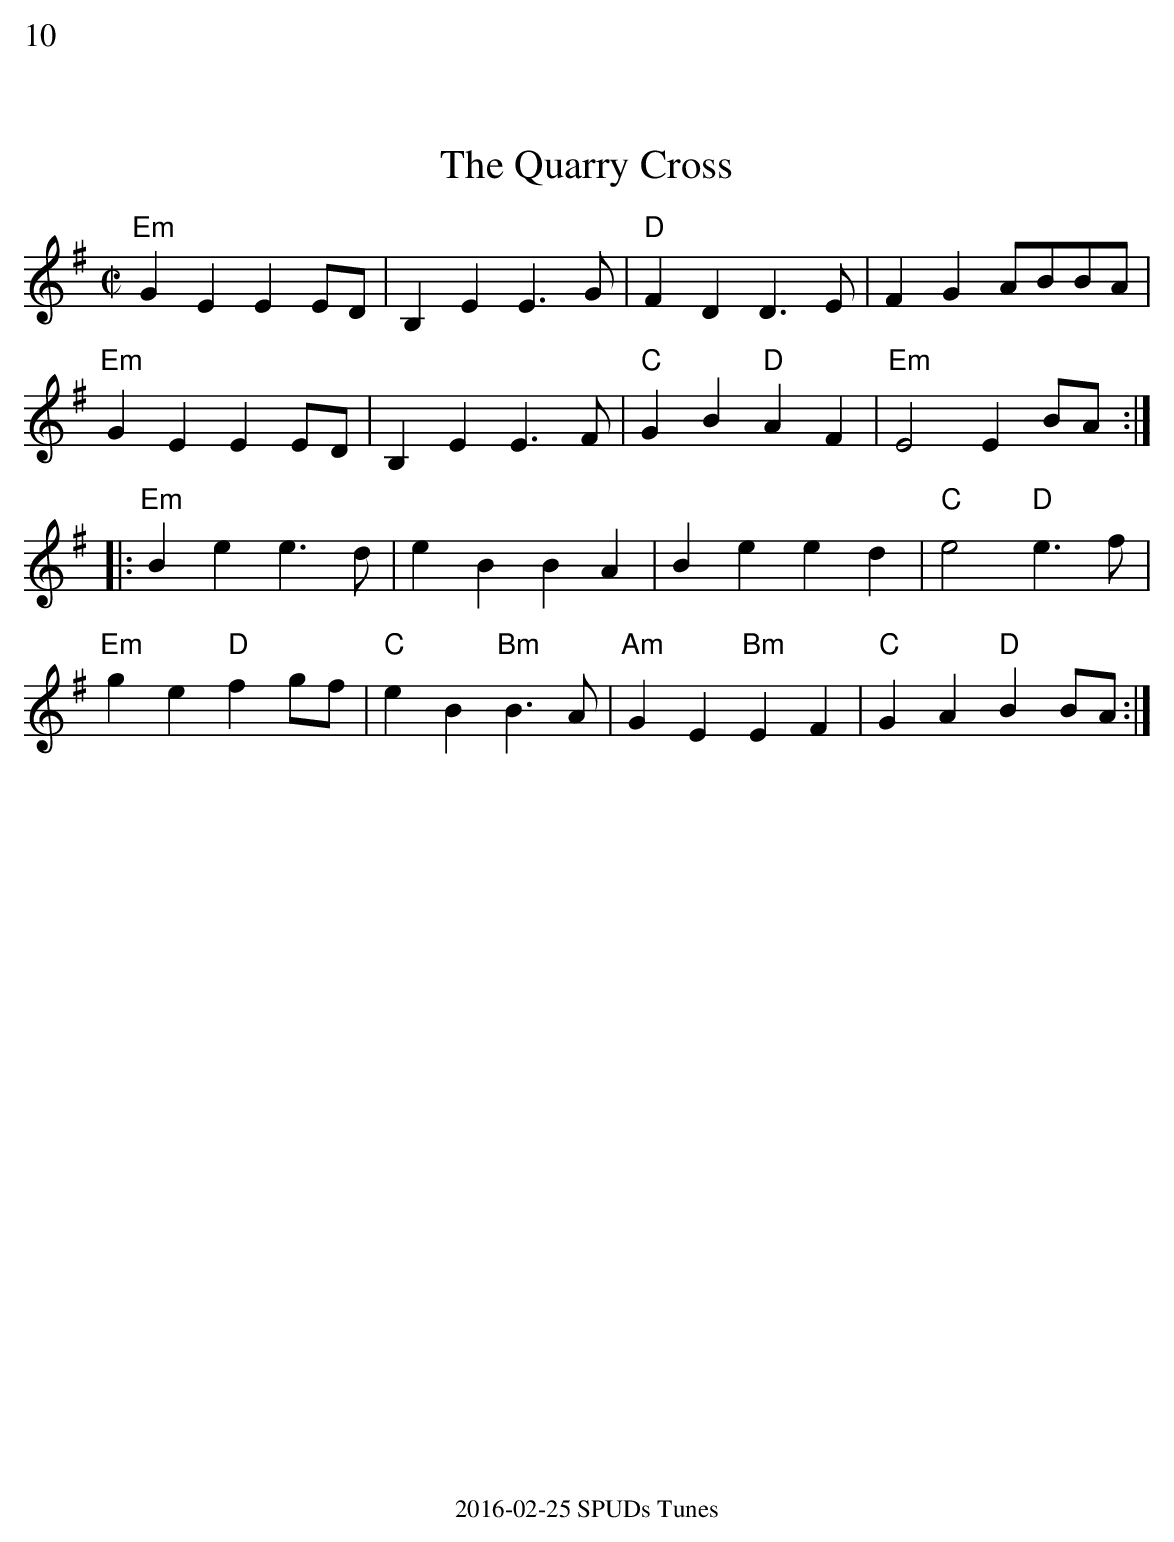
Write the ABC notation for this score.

X:1
%%text 10
T: The Quarry Cross
M:C|
L:1/8
K:Em
"Em"G2E2E2ED|B,2E2E3G|"D"F2D2D3E|F2G2ABBA|
"Em"G2E2E2ED|B,2E2E3F|"C"G2B2"D"A2F2|"Em"E4E2BA:|
|:"Em"B2e2e3d|e2B2B2A2|B2e2e2d2|"C"e4"D"e3f|
"Em"g2e2"D"f2gf|"C"e2B2"Bm"B3A|"Am"G2E2"Bm"E2F2|"C"G2A2"D"B2BA:|
